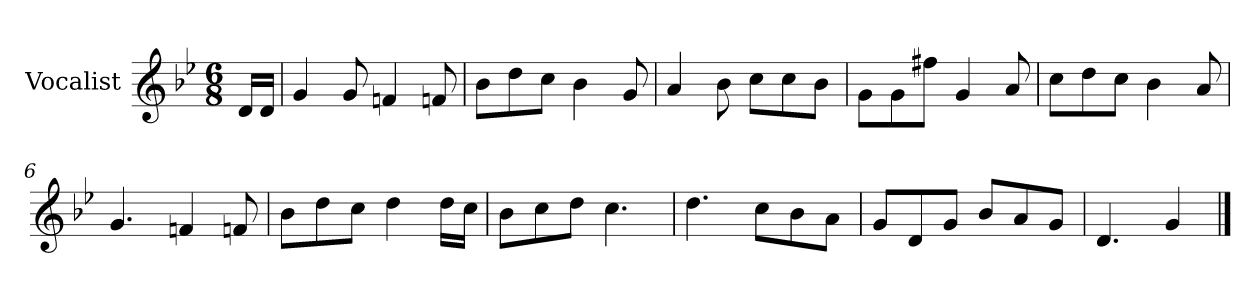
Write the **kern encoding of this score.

**kern
*part1
*staff1
*I"Vocalist
*k[b-e-]
*g:
*M6/8
=
16dLL
16dJJ
=1
4g
8g
4fn
8fn
=2
8b-L
8dd
8ccJ
4b-
8g
=3
4a
8b-
8ccL
8cc
8b-J
=4
8gL
8g
8ff#XJ
4g
8a
=5
8ccL
8dd
8ccJ
4b-
8a
=6
4.g
4fn
8fn
=7
8b-L
8dd
8ccJ
4dd
16ddLL
16ccJJ
=8
8b-L
8cc
8ddJ
4.cc
=9
4.dd
8ccL
8b-
8aJ
=10
8gL
8d
8gJ
8b-L
8a
8gJ
=11
4.d
4g
==
*-
